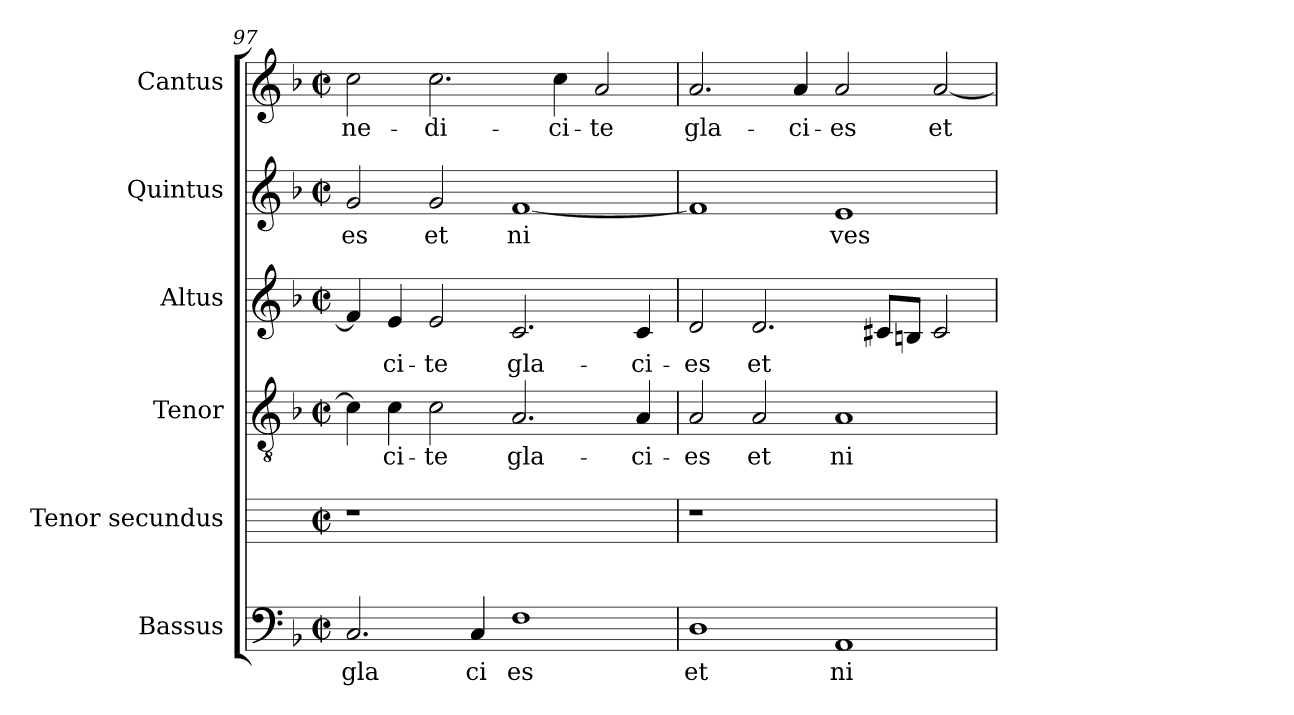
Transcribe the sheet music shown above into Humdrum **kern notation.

**kern	**text	**kern	**kern	**text	**kern	**text	**kern	**text	**kern	**text
*part6	*part6	*part5	*part4	*part4	*part3	*part3	*part2	*part2	*part1	*part1
*staff6	*staff6	*staff5	*staff4	*staff4	*staff3	*staff3	*staff2	*staff2	*staff1	*staff1
*I"Bassus	*	*I"Tenor  secundus	*I"Tenor	*	*I"Altus	*	*I"Quintus	*	*I"Cantus	*
*I'B	*	*	*I'T	*	*I'A	*	*I'Q	*	*I'C	*
!!LO:LB:g=z
*clefF4	*	*	*clefGv2	*	*clefG2	*	*clefG2	*	*clefG2	*
*k[b-]	*	*k[]	*k[b-]	*	*k[b-]	*	*k[b-]	*	*k[b-]	*
*F:	*	*C:	*F:	*	*F:	*	*F:	*	*F:	*
*M2/2	*	*M2/2	*M2/2	*	*M2/2	*	*M2/2	*	*M2/2	*
*met(c|)	*	*met(c|)	*met(c|)	*	*met(c|)	*	*met(c|)	*	*met(c|)	*
=97	=97	=97	=97	=97	=97	=97	=97	=97	=97	=97
!	!LO:LY:b:cj	!	!	!LO:LY:b:cj	!	!LO:LY:b:cj	!	!LO:LY:b:cj	!	!LO:LY:b:cj
2.C/	gla	1r	4c\]	.	4f/]	.	2g/	-es	2cc\	-ne-
!	!	!	!	!LO:LY:b:cj	!	!LO:LY:b:cj	!	!	!	!
.	.	.	4c\	ci-	4e/	ci-	.	.	.	.
!	!	!	!	!LO:LY:b:cj	!	!LO:LY:b:cj	!	!LO:LY:b:cj	!	!LO:LY:b:cj
.	.	.	2c\	-te	2e/	-te	2g/	et	2.cc\	-di-
!	!LO:LY:b:cj	!	!	!	!	!	!	!	!	!
4C/	ci	.	.	.	.	.	.	.	.	.
!	!LO:LY:b:cj	!	!	!LO:LY:b:cj	!	!LO:LY:b:cj	!	!LO:LY:b:cj	!	!
1F	es	1ryy	2.A/	gla-	2.c/	gla-	[<1f	ni-	.	.
!	!	!	!	!	!	!	!	!	!	!LO:LY:b:cj
.	.	.	.	.	.	.	.	.	4cc\	-ci-
!	!	!	!	!	!	!	!	!	!	!LO:LY:b:cj
.	.	.	.	.	.	.	.	.	2a/	-te
!	!	!	!	!LO:LY:b:cj	!	!LO:LY:b:cj	!	!	!	!
.	.	.	4A/	-ci-	4c/	-ci-	.	.	.	.
=98	=98	=98	=98	=98	=98	=98	=98	=98	=98	=98
!	!LO:LY:b:cj	!	!	!LO:LY:b:cj	!	!LO:LY:b:cj	!	!LO:LY:b:cj	!	!LO:LY:b:cj
1D	et	1r	2A/	-es	2d/	-es	1f]	--	2.a/	gla-
!	!	!	!	!LO:LY:b:cj	!	!LO:LY:b:cj	!	!	!	!
.	.	.	2A/	et	2.d/	et	.	.	.	.
!	!	!	!	!	!	!	!	!	!	!LO:LY:b:cj
.	.	.	.	.	.	.	.	.	4a/	-ci-
!	!LO:LY:b:cj	!	!	!LO:LY:b:cj	!	!	!	!LO:LY:b:cj	!	!LO:LY:b:cj
1AA	ni	1ryy	1A	ni-	.	.	1e	-ves	2a/	-es
!	!	!	!	!	!	!LO:LY:b:cj	!	!	!	!
.	.	.	.	.	8c#X/L	.	.	.	.	.
!	!	!	!	!	!	!LO:LY:b:cj	!	!	!	!
.	.	.	.	.	8B/J	.	.	.	.	.
!	!	!	!	!	!	!LO:LY:b:cj	!	!	!	!LO:LY:b:cj
.	.	.	.	.	2c#/	.	.	.	[<2a/	et
=	=	=	=	=	=	=	=	=	=	=
*-	*-	*-	*-	*-	*-	*-	*-	*-	*-	*-
